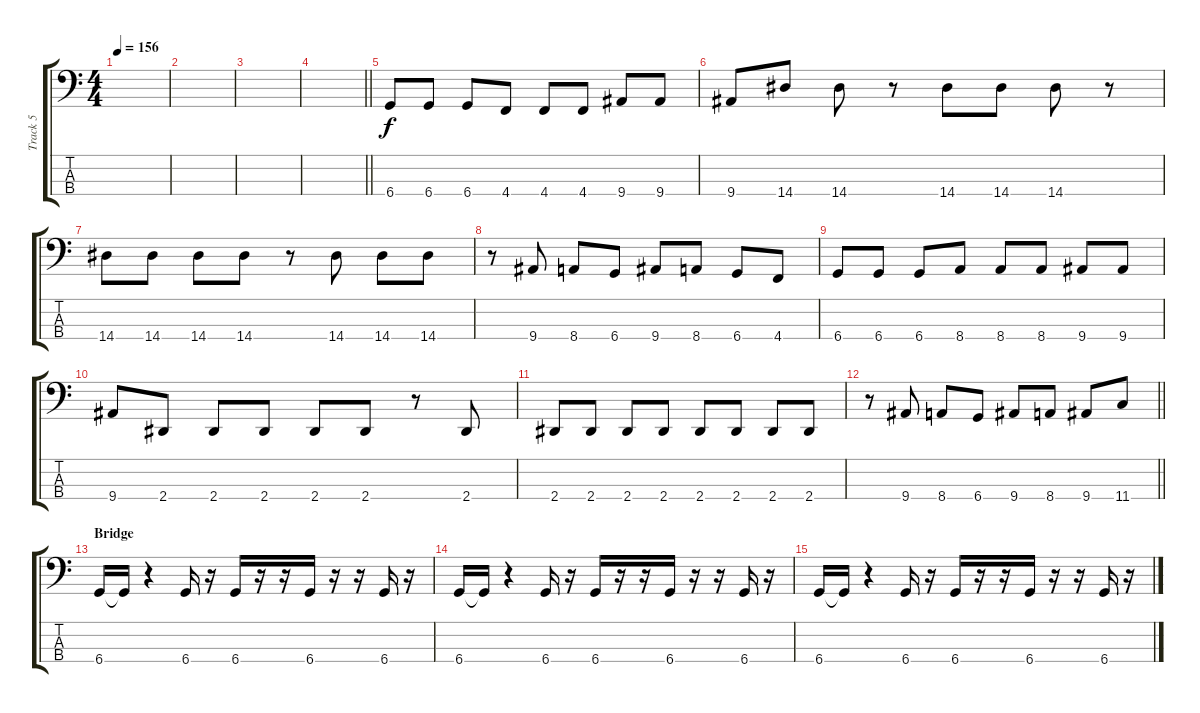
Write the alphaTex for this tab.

\track ("Track 5" "Track 5") {instrument electricbassfinger}
\staff {score tabs}
\tuning (Gb2 Db2 Ab1 Db1) {hide}
\ts (4 4)
\tempo 156
\clef f4
\ks c
|
|
|
\barLineRight lightlight
|
6.4.8 6.4.8 6.4.8 4.4.8 4.4.8 4.4.8 9.4.8 9.4.8 |
9.4.8 14.4.8 14.4.8 r.8 14.4.8 14.4.8 14.4.8 r.8 |
14.4.8 14.4.8 14.4.8 14.4.8 r.8 14.4.8 14.4.8 14.4.8 |
r.8 9.4.8 8.4.8 6.4.8 9.4.8 8.4.8 6.4.8 4.4.8 |
6.4.8 6.4.8 6.4.8 8.4.8 8.4.8 8.4.8 9.4.8 9.4.8 |
9.4.8 2.4.8 2.4.8 2.4.8 2.4.8 2.4.8 r.8 2.4.8 |
2.4.8 2.4.8 2.4.8 2.4.8 2.4.8 2.4.8 2.4.8 2.4.8 |
\barLineRight lightlight
r.8 9.4.8 8.4.8 6.4.8 9.4.8 8.4.8 9.4.8 11.4.8 |
\section ("" "Bridge")
6.4.16 6.4{t}.16 r.4 6.4.16 r.16 6.4.16 r.16 r.16 6.4.16 r.16 r.16 6.4.16 r.16 |
6.4.16 6.4{t}.16 r.4 6.4.16 r.16 6.4.16 r.16 r.16 6.4.16 r.16 r.16 6.4.16 r.16 |
6.4.16 6.4{t}.16 r.4 6.4.16 r.16 6.4.16 r.16 r.16 6.4.16 r.16 r.16 6.4.16 r.16
